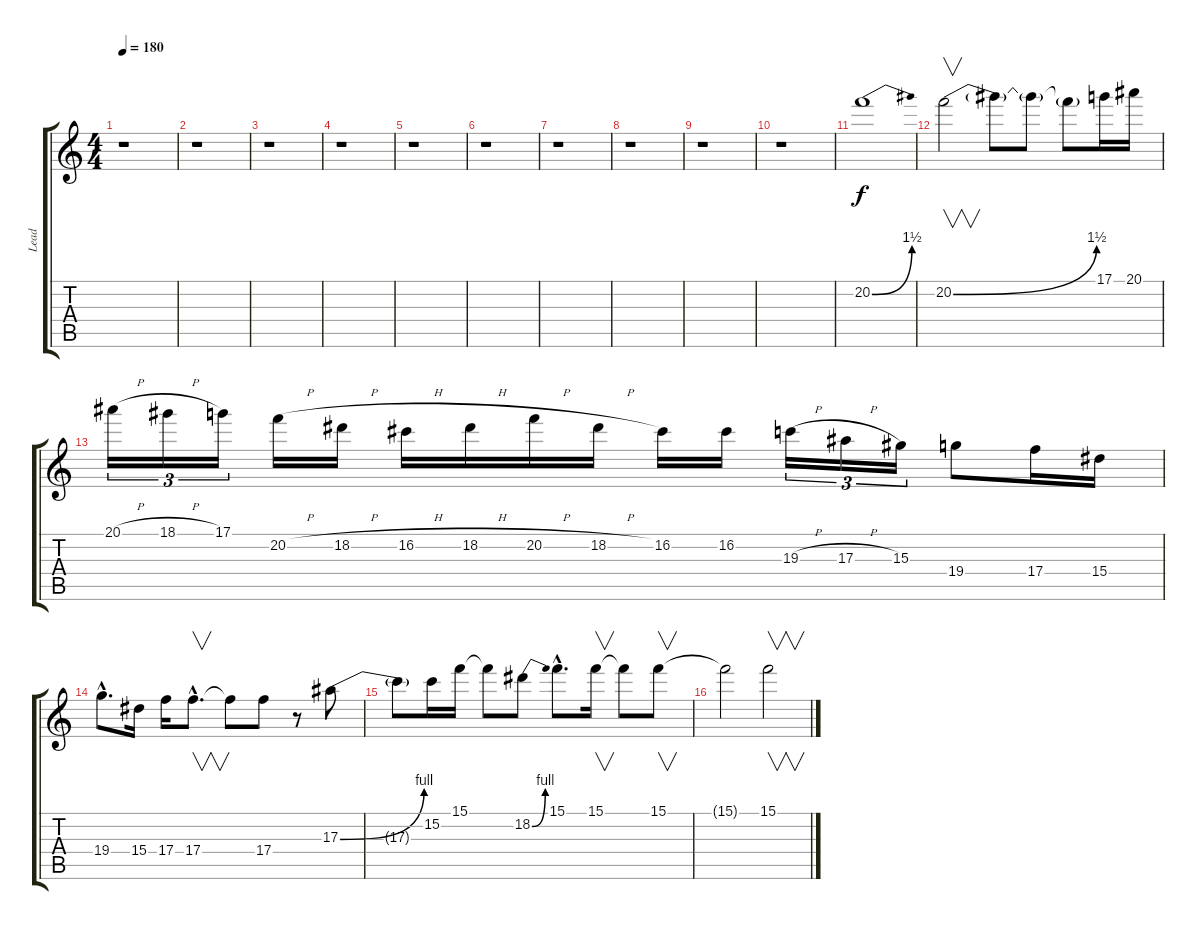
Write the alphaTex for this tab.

\track ("Lead" "Lead") {instrument distortionguitar}
\staff {score tabs}
\tuning (D4 A3 F3 C3 G2 D2) {hide}
\ts (4 4)
\tempo 180
\clef g2
\ks c
r.1{dy f} |
r.1 |
r.1 |
r.1 |
r.1 |
r.1 |
r.1 |
r.1 |
r.1 |
r.1 |
20.2{be (bend 0 0 60 6)}.1 |
20.2{be (bend 0 0 60 6)}.2{v} 20.2{t}.8 20.2{t}.8 20.2{t}.8 17.1.16 20.1.16 |
20.1{h}.16{tu (3 2)} 18.1{h}.16{tu (3 2)} 17.1.16{tu (3 2)} 20.2{h}.16 18.2{h}.16 16.2{h}.16 18.2{h}.16 20.2{h}.16 18.2{h}.16 16.2.16 16.2.16 19.3{h}.16{tu (3 2)} 17.3{h}.16{tu (3 2)} 15.3.16{tu (3 2)} 19.4.8 17.4.16 15.4.16 |
19.4{hac}.8{d} 15.4.16 17.4.16 17.4{hac}.8{v d} 17.4{t}.8 17.4.8 r.8 17.3{be (bend 0 0 60 4)}.8 |
17.3{t}.8 15.2.16 15.1.16 15.1{t}.8 18.2{be (bend 0 0 60 4)}.8 15.1{hac}.8{d} 15.1.16{v} 15.1{t}.8 15.1.8{v} |
15.1{t}.2 15.1.2{v}
